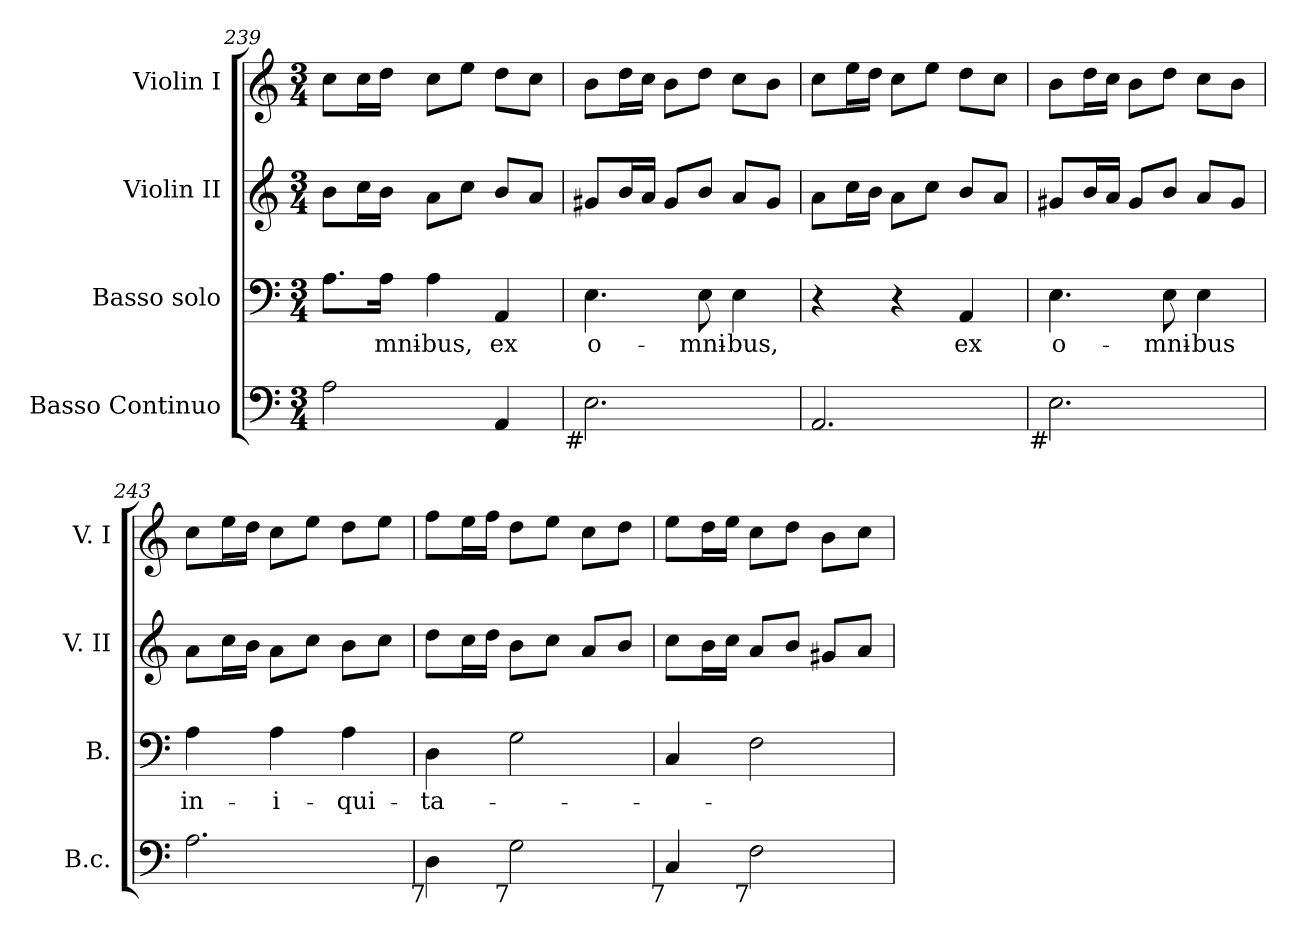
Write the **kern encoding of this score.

**kern	**kern	**text	**kern	**kern
*part4	*part3	*part3	*part2	*part1
*staff4	*staff3	*staff3	*staff2	*staff1
*I"Basso Continuo	*I"Basso solo	*	*I"Violin II	*I"Violin I
*I'B.c.	*I'B.	*	*I'V. II	*I'V. I
*clefF4	*clefF4	*	*clefG2	*clefG2
*k[]	*k[]	*	*k[]	*k[]
*a:	*a:	*	*a:	*a:
*M3/4	*M3/4	*	*M3/4	*M3/4
=239	=239	=239	=239	=239
2Ai\	8.Ai\L	.	8bi\L	8cci\L
.	.	.	16cci\L	16cci\L
!	!	!LO:LY:b:color=#000000	!	!
.	16Ai\Jk	-mni-	16bi\JJ	16ddi\JJ
!	!	!LO:LY:b:color=#000000	!	!
.	4Ai\	-bus,	8ai\L	8cci\L
.	.	.	8cci\J	8eei\J
!	!	!LO:LY:b:color=#000000	!	!
4AAi/	4AAi/	ex	8bi/L	8ddi\L
.	.	.	8ai/J	8cci\J
=240	=240	=240	=240	=240
!LO:TX:b:rj:t=#	!	!	!	!
!	!	!LO:LY:b:color=#000000	!	!
2.Ei\	4.Ei\	o-	8g#Xi/L	8bi\L
.	.	.	16bi/L	16ddi\L
.	.	.	16ai/JJ	16cci\JJ
.	.	.	8g#i/L	8bi\L
!	!	!LO:LY:b:color=#000000	!	!
.	8Ei\	-mni-	8bi/J	8ddi\J
!	!	!LO:LY:b:color=#000000	!	!
.	4Ei\	-bus,	8ai/L	8cci\L
.	.	.	8g#i/J	8bi\J
=241	=241	=241	=241	=241
2.AAi/	4r	.	8ai\L	8cci\L
.	.	.	16cci\L	16eei\L
.	.	.	16bi\JJ	16ddi\JJ
.	4r	.	8ai\L	8cci\L
.	.	.	8cci\J	8eei\J
!	!	!LO:LY:b:color=#000000	!	!
.	4AAi/	ex	8bi/L	8ddi\L
.	.	.	8ai/J	8cci\J
=242	=242	=242	=242	=242
!LO:TX:b:rj:t=#	!	!	!	!
!	!	!LO:LY:b:color=#000000	!	!
2.Ei\	4.Ei\	o-	8g#Xi/L	8bi\L
.	.	.	16bi/L	16ddi\L
.	.	.	16ai/JJ	16cci\JJ
.	.	.	8g#i/L	8bi\L
!	!	!LO:LY:b:color=#000000	!	!
.	8Ei\	-mni-	8bi/J	8ddi\J
!	!	!LO:LY:b:color=#000000	!	!
.	4Ei\	-bus	8ai/L	8cci\L
.	.	.	8g#i/J	8bi\J
!!LO:PB:g=z
=243	=243	=243	=243	=243
!	!	!LO:LY:b:color=#000000	!	!
2.Ai\	4Ai\	in-	8ai\L	8cci\L
.	.	.	16cci\L	16eei\L
.	.	.	16bi\JJ	16ddi\JJ
!	!	!LO:LY:b:color=#000000	!	!
.	4Ai\	-i-	8ai\L	8cci\L
.	.	.	8cci\J	8eei\J
!	!	!LO:LY:b:color=#000000	!	!
.	4Ai\	-qui-	8bi\L	8ddi\L
.	.	.	8cci\J	8eei\J
=244	=244	=244	=244	=244
!LO:TX:b:rj:t=7	!	!	!	!
!	!	!LO:LY:b:color=#000000	!	!
4Di\	4Di\	-ta-	8ddi\L	8ffi\L
.	.	.	16cci\L	16eei\L
.	.	.	16ddi\JJ	16ffi\JJ
!LO:TX:b:rj:t=7	!	!	!	!
2Gi\	2Gi\	.	8bi\L	8ddi\L
.	.	.	8cci\J	8eei\J
.	.	.	8ai/L	8cci\L
.	.	.	8bi/J	8ddi\J
=245	=245	=245	=245	=245
!LO:TX:b:rj:t=7	!	!	!	!
4Ci/	4Ci/	.	8cci\L	8eei\L
.	.	.	16bi\L	16ddi\L
.	.	.	16cci\JJ	16eei\JJ
!LO:TX:b:rj:t=7	!	!	!	!
2Fi\	2Fi\	.	8ai/L	8cci\L
.	.	.	8bi/J	8ddi\J
.	.	.	8g#Xi/L	8bi\L
.	.	.	8ai/J	8cci\J
=	=	=	=	=
*-	*-	*-	*-	*-
